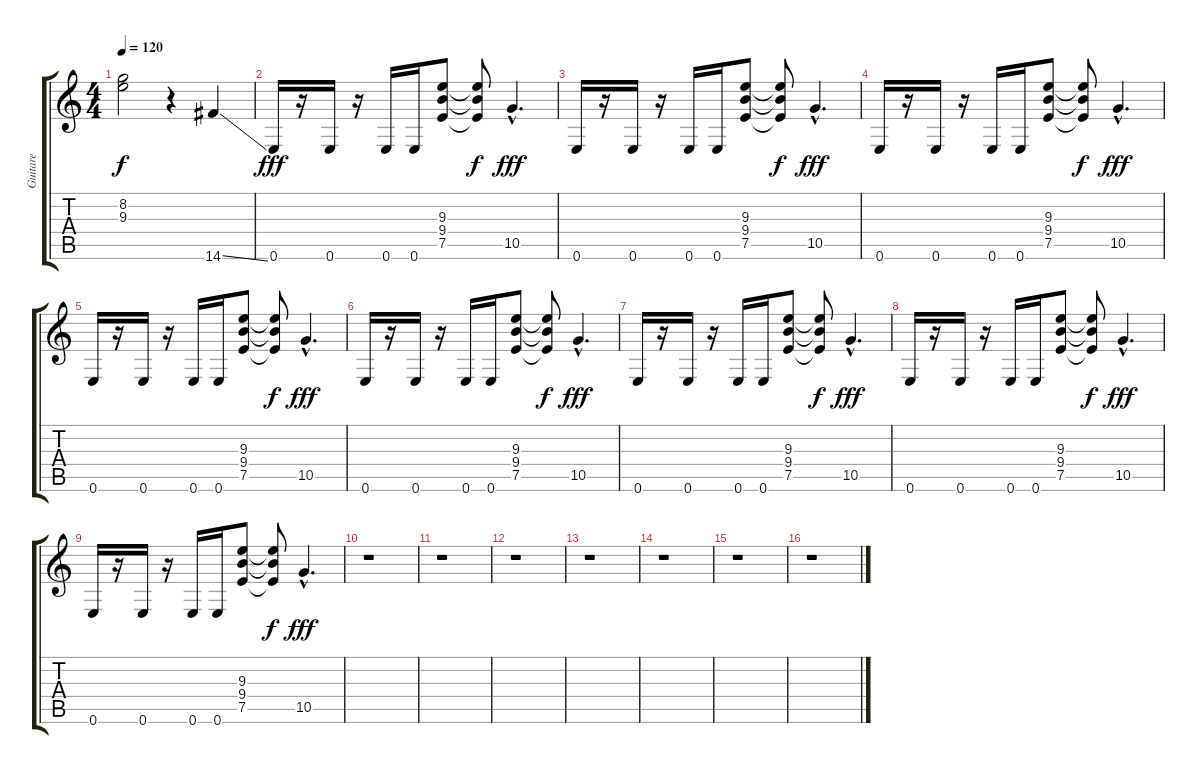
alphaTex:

\track ("Guitare " "Guitare ") {instrument distortionguitar}
\staff {score tabs}
\tuning (E4 B3 G3 D3 A2 E2) {hide}
\ts (4 4)
\tempo 120
\clef g2
\ks c
(8.2{t} 9.3{t}).2{dy f} r.4 14.6{ss}.4 |
0.6.16{dy fff} r.16 0.6.16 r.16 0.6.16 0.6.16 (9.3 9.4 7.5).8 (9.3{t} 9.4{t} 7.5{t}).8{dy f} 10.5{hac}.4{d dy fff} |
0.6.16 r.16 0.6.16 r.16 0.6.16 0.6.16 (9.3 9.4 7.5).8 (9.3{t} 9.4{t} 7.5{t}).8{dy f} 10.5{hac}.4{d dy fff} |
0.6.16 r.16 0.6.16 r.16 0.6.16 0.6.16 (9.3 9.4 7.5).8 (9.3{t} 9.4{t} 7.5{t}).8{dy f} 10.5{hac}.4{d dy fff} |
0.6.16 r.16 0.6.16 r.16 0.6.16 0.6.16 (9.3 9.4 7.5).8 (9.3{t} 9.4{t} 7.5{t}).8{dy f} 10.5{hac}.4{d dy fff} |
0.6.16 r.16 0.6.16 r.16 0.6.16 0.6.16 (9.3 9.4 7.5).8 (9.3{t} 9.4{t} 7.5{t}).8{dy f} 10.5{hac}.4{d dy fff} |
0.6.16 r.16 0.6.16 r.16 0.6.16 0.6.16 (9.3 9.4 7.5).8 (9.3{t} 9.4{t} 7.5{t}).8{dy f} 10.5{hac}.4{d dy fff} |
0.6.16 r.16 0.6.16 r.16 0.6.16 0.6.16 (9.3 9.4 7.5).8 (9.3{t} 9.4{t} 7.5{t}).8{dy f} 10.5{hac}.4{d dy fff} |
0.6.16 r.16 0.6.16 r.16 0.6.16 0.6.16 (9.3 9.4 7.5).8 (9.3{t} 9.4{t} 7.5{t}).8{dy f} 10.5{hac}.4{d dy fff} |
r.1 |
r.1 |
r.1 |
r.1 |
r.1 |
r.1 |
r.1
